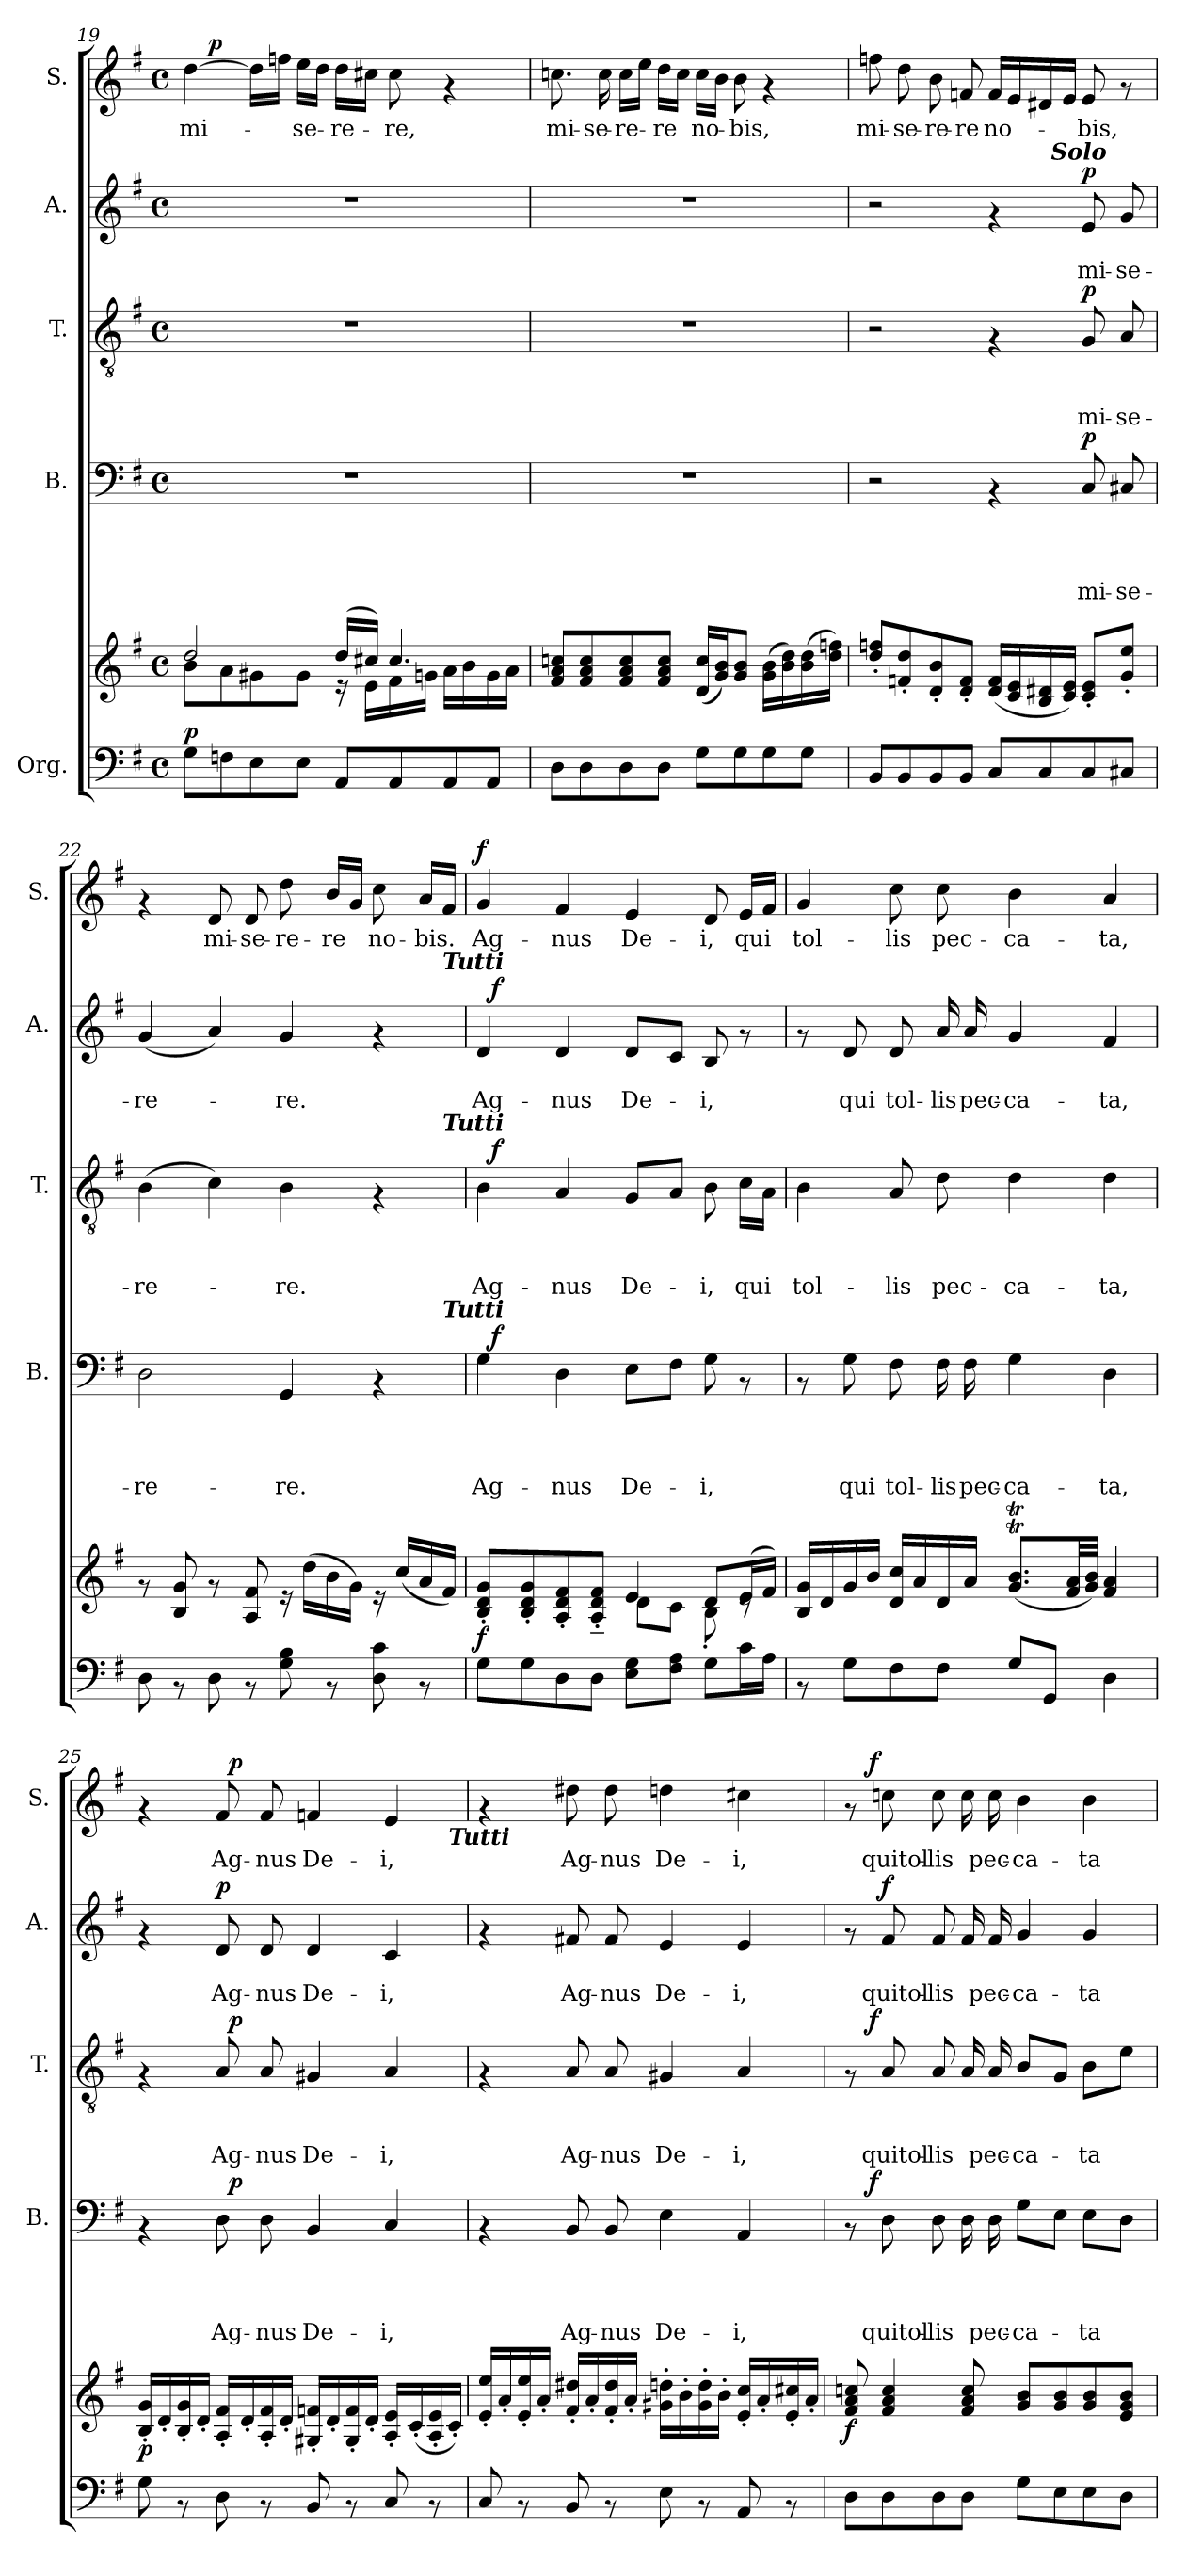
**kern	**kern	**dynam	**kern	**text	**text	**text	**text	**dynam	**kern	**text	**text	**text	**dynam	**kern	**text	**text	**dynam	**kern	**text	**dynam
*part5	*part5	*part5	*part4	*part4	*part4	*part4	*part4	*part4	*part3	*part3	*part3	*part3	*part3	*part2	*part2	*part2	*part2	*part1	*part1	*part1
*staff6	*staff5	*staff5/6	*staff4	*staff4	*staff4	*staff4	*staff4	*staff4	*staff3	*staff3	*staff3	*staff3	*staff3	*staff2	*staff2	*staff2	*staff2	*staff1	*staff1	*staff1
*I"Org.	*	*	*I"B.	*	*	*	*	*	*I"T.	*	*	*	*	*I"A.	*	*	*	*I"S.	*	*
*	*	*	*I'B.	*	*	*	*	*	*I'T.	*	*	*	*	*I'A.	*	*	*	*I'S.	*	*
!!LO:PB:g=z
*clefF4	*clefG2	*	*clefF4	*	*	*	*	*	*clefGv2	*	*	*	*	*clefG2	*	*	*	*clefG2	*	*
*k[f#]	*k[f#]	*	*k[f#]	*	*	*	*	*	*k[f#]	*	*	*	*	*k[f#]	*	*	*	*k[f#]	*	*
*G:	*G:	*	*G:	*	*	*	*	*	*G:	*	*	*	*	*G:	*	*	*	*G:	*	*
*M4/4	*M4/4	*	*M4/4	*	*	*	*	*	*M4/4	*	*	*	*	*M4/4	*	*	*	*M4/4	*	*
*met(c)	*met(c)	*	*met(c)	*	*	*	*	*	*met(c)	*	*	*	*	*met(c)	*	*	*	*met(c)	*	*
=19	=19	=19	=19	=19	=19	=19	=19	=19	=19	=19	=19	=19	=19	=19	=19	=19	=19	=19	=19	=19
*	*^	*	*	*	*	*	*	*	*	*	*	*	*	*	*	*	*	*	*	*
!	!	!	!	!	!	!	!	!	!	!	!	!	!	!	!	!	!	!	!LO:TX:a:Bi:t=Solo	!	!
!	!	!	!LO:DY:a=2	!	!	!	!	!	!	!	!	!	!	!	!	!	!	!	!	!LO:LY:b	!
*	*	*	*	*	*	*	*	*	*	*	*	*	*	*	*	*	*	*	*^	*	*
8G\L	2dd/	8b\L	p	1r	.	.	.	.	.	1r	.	.	.	.	1r	.	.	.	[>4dd\	16.ryy	mi-	.
!	!	!	!	!	!	!	!	!	!	!	!	!	!	!	!	!	!	!	!	!	!	!LO:DY:a
.	.	.	.	.	.	.	.	.	.	.	.	.	.	.	.	.	.	.	.	2ryy	.	p
8Fn\	.	8a\	.	.	.	.	.	.	.	.	.	.	.	.	.	.	.	.	.	.	.	.
8E\	.	8g#X\	.	.	.	.	.	.	.	.	.	.	.	.	.	.	.	.	16dd\LL]	.	.	.
.	.	.	.	.	.	.	.	.	.	.	.	.	.	.	.	.	.	.	16ffn\JJ	.	.	.
!	!	!	!	!	!	!	!	!	!	!	!	!	!	!	!	!	!	!	!	!	!LO:LY:b	!
8E\J	.	8g#\J	.	.	.	.	.	.	.	.	.	.	.	.	.	.	.	.	16ee\LL	.	-se-	.
.	.	.	.	.	.	.	.	.	.	.	.	.	.	.	.	.	.	.	16dd\JJ	.	.	.
!	!	!	!	!	!	!	!	!	!	!	!	!	!	!	!	!	!	!	!	!	!LO:LY:b	!
8AA/L	(<16dd/LL	16rd	.	.	.	.	.	.	.	.	.	.	.	.	.	.	.	.	16dd\LL	.	-re-	.
.	16cc#X/JJ)	16e\LL	.	.	.	.	.	.	.	.	.	.	.	.	.	.	.	.	16cc#X\JJ	.	.	.
.	.	.	.	.	.	.	.	.	.	.	.	.	.	.	.	.	.	.	.	4ryy	.	.
!	!	!	!	!	!	!	!	!	!	!	!	!	!	!	!	!	!	!	!	!	!LO:LY:b	!
8AA/	4.cc#/	16f#\	.	.	.	.	.	.	.	.	.	.	.	.	.	.	.	.	8cc#\	.	-re,	.
.	.	16gn\JJ	.	.	.	.	.	.	.	.	.	.	.	.	.	.	.	.	.	.	.	.
8AA/	.	16a\LL	.	.	.	.	.	.	.	.	.	.	.	.	.	.	.	.	4rf	.	.	.
.	.	16b\	.	.	.	.	.	.	.	.	.	.	.	.	.	.	.	.	.	.	.	.
.	.	.	.	.	.	.	.	.	.	.	.	.	.	.	.	.	.	.	.	8ryy	.	.
8AA/J	.	16g\	.	.	.	.	.	.	.	.	.	.	.	.	.	.	.	.	.	.	.	.
.	.	16a\JJ	.	.	.	.	.	.	.	.	.	.	.	.	.	.	.	.	.	.	.	.
.	.	.	.	.	.	.	.	.	.	.	.	.	.	.	.	.	.	.	.	32ryy	.	.
=20	=20	=20	=20	=20	=20	=20	=20	=20	=20	=20	=20	=20	=20	=20	=20	=20	=20	=20	=20	=20	=20	=20
!	!	!	!	!	!	!	!	!	!	!	!	!	!	!	!	!	!	!	!	!	!LO:LY:b	!
*	*v	*v	*	*	*	*	*	*	*	*	*	*	*	*	*	*	*	*	*v	*v	*	*
8D\L	8f#/ 8a/ 8ccn/L	.	1r	.	.	.	.	.	1r	.	.	.	.	1r	.	.	.	8.ccn\	mi-	.
8D\	8f#/ 8a/ 8cc/	.	.	.	.	.	.	.	.	.	.	.	.	.	.	.	.	.	.	.
!	!	!	!	!	!	!	!	!	!	!	!	!	!	!	!	!	!	!	!LO:LY:b	!
.	.	.	.	.	.	.	.	.	.	.	.	.	.	.	.	.	.	16cc\	-se-	.
!	!	!	!	!	!	!	!	!	!	!	!	!	!	!	!	!	!	!	!LO:LY:b	!
8D\	8f#/ 8a/ 8cc/	.	.	.	.	.	.	.	.	.	.	.	.	.	.	.	.	16cc\LL	-re-	.
.	.	.	.	.	.	.	.	.	.	.	.	.	.	.	.	.	.	16ee\JJ	.	.
!	!	!	!	!	!	!	!	!	!	!	!	!	!	!	!	!	!	!	!LO:LY:b	!
8D\J	8f#/ 8a/ 8cc/J	.	.	.	.	.	.	.	.	.	.	.	.	.	.	.	.	16dd\LL	-re	.
.	.	.	.	.	.	.	.	.	.	.	.	.	.	.	.	.	.	16cc\JJ	.	.
!	!	!	!	!	!	!	!	!	!	!	!	!	!	!	!	!	!	!	!LO:LY:b	!
8G\L	(<16d/ 16cc/LL	.	.	.	.	.	.	.	.	.	.	.	.	.	.	.	.	16cc\LL	no-	.
.	16g/ 16b/J)	.	.	.	.	.	.	.	.	.	.	.	.	.	.	.	.	16b\JJ	.	.
!	!	!	!	!	!	!	!	!	!	!	!	!	!	!	!	!	!	!	!LO:LY:b	!
8G\	8g/ 8b/J	.	.	.	.	.	.	.	.	.	.	.	.	.	.	.	.	8b\	-bis,	.
8G\	(>16g\ 16b\LL	.	.	.	.	.	.	.	.	.	.	.	.	.	.	.	.	4rf	.	.
.	16b\ 16dd\)	.	.	.	.	.	.	.	.	.	.	.	.	.	.	.	.	.	.	.
8G\J	(>16b\ 16dd\	.	.	.	.	.	.	.	.	.	.	.	.	.	.	.	.	.	.	.
.	16dd\ 16ffn\JJ)	.	.	.	.	.	.	.	.	.	.	.	.	.	.	.	.	.	.	.
=21	=21	=21	=21	=21	=21	=21	=21	=21	=21	=21	=21	=21	=21	=21	=21	=21	=21	=21	=21	=21
!	!	!	!	!	!	!	!	!	!	!	!	!	!	!	!	!	!	!	!LO:LY:b	!
*	*	*	*	*	*	*	*	*	*	*	*	*	*	*^	*	*	*	*	*	*
8BB/L	8dd/'< 8ffn/'<L	.	2r	.	.	.	.	.	2r	.	.	.	.	2r	2ryy	.	.	.	8ffn\	mi-	.
!	!	!	!	!	!	!	!	!	!	!	!	!	!	!	!	!	!	!	!	!LO:LY:b	!
8BB/	8fn/'< 8dd/'<	.	.	.	.	.	.	.	.	.	.	.	.	.	.	.	.	.	8dd\	-se-	.
!	!	!	!	!	!	!	!	!	!	!	!	!	!	!	!	!	!	!	!	!LO:LY:b	!
8BB/	8d/'< 8b/'<	.	.	.	.	.	.	.	.	.	.	.	.	.	.	.	.	.	8b\	-re-	.
!	!	!	!	!	!	!	!	!	!	!	!	!	!	!	!	!	!	!	!	!LO:LY:b	!
8BB/J	8d/'< 8f/'<J	.	.	.	.	.	.	.	.	.	.	.	.	.	.	.	.	.	8fn/	-re	.
!	!	!	!	!	!	!	!	!	!	!	!	!	!	!	!	!	!	!	!	!LO:LY:b	!
8C/L	(<16d/ 16f/LL	.	4rAA	.	.	.	.	.	4rF	.	.	.	.	4rf	8ryy	.	.	.	16f/LL	no-	.
.	16c/ 16e/	.	.	.	.	.	.	.	.	.	.	.	.	.	.	.	.	.	16e/	.	.
8C/	16B/ 16d#X/	.	.	.	.	.	.	.	.	.	.	.	.	.	32ryy	.	.	.	16d#X/	.	.
!	!	!	!	!	!	!	!	!	!	!	!	!	!	!	!LO:TX:a:Bi:t=Solo	!	!	!	!	!	!
.	.	.	.	.	.	.	.	.	.	.	.	.	.	.	4ryy	.	.	.	.	.	.
.	16c/ 16e/JJ)	.	.	.	.	.	.	.	.	.	.	.	.	.	.	.	.	.	16e/JJ	.	.
!	!	!	!	!	!	!	!LO:LY:b	!LO:DY:a	!	!	!	!LO:LY:b	!LO:DY:a	!	!	!	!LO:LY:b	!LO:DY:a	!	!LO:LY:b	!
8C/	8c/'< 8e/'<L	.	8C/	.	.	.	mi-	p	8G/	.	.	mi-	p	8e/	.	.	mi-	p	8e/	-bis,	.
!	!	!	!	!	!	!	!LO:LY:b	!	!	!	!	!LO:LY:b	!	!	!	!	!LO:LY:b	!	!	!	!
8C#X/J	8g/'< 8ee/'<J	.	8C#X/	.	.	.	-se-	.	8A/	.	.	-se-	.	8g/	.	.	-se-	.	8rf	.	.
.	.	.	.	.	.	.	.	.	.	.	.	.	.	.	16.ryy	.	.	.	.	.	.
!!LO:PB:g=z
=22	=22	=22	=22	=22	=22	=22	=22	=22	=22	=22	=22	=22	=22	=22	=22	=22	=22	=22	=22	=22	=22
!	!	!	!	!	!	!	!LO:LY:b	!	!	!	!	!LO:LY:b	!	!	!	!	!LO:LY:b	!	!	!	!
*	*	*	*^	*	*	*	*	*	*^	*	*	*	*	*	*	*	*	*	*	*	*
8D\	8rf	.	2D\	2...ryy	.	.	.	-re-	.	(>4B\	2...ryy	.	.	-re-	.	(<4g/	2...ryy	.	-re-	.	4rf	.	.
8rAA	8B/ 8g/	.	.	.	.	.	.	.	.	.	.	.	.	.	.	.	.	.	.	.	.	.	.
!	!	!	!	!	!	!	!	!	!	!	!	!	!	!	!	!	!	!	!	!	!	!LO:LY:b	!
8D\	8rf	.	.	.	.	.	.	.	.	4c\)	.	.	.	.	.	4a/)	.	.	.	.	8d/	mi-	.
!	!	!	!	!	!	!	!	!	!	!	!	!	!	!	!	!	!	!	!	!	!	!LO:LY:b	!
8rAA	8A/ 8f#/	.	.	.	.	.	.	.	.	.	.	.	.	.	.	.	.	.	.	.	8d/	-se-	.
!	!	!	!	!	!	!	!	!LO:LY:b	!	!	!	!	!	!LO:LY:b	!	!	!	!	!LO:LY:b	!	!	!LO:LY:b	!
8G\ 8B\	16re	.	4GG/	.	.	.	.	-re.	.	4B\	.	.	.	-re.	.	4g/	.	.	-re.	.	8dd\	-re-	.
.	(>16dd\LL	.	.	.	.	.	.	.	.	.	.	.	.	.	.	.	.	.	.	.	.	.	.
!	!	!	!	!	!	!	!	!	!	!	!	!	!	!	!	!	!	!	!	!	!	!LO:LY:b	!
8rAA	16b\	.	.	.	.	.	.	.	.	.	.	.	.	.	.	.	.	.	.	.	16b/LL	-re	.
.	16g\JJ)	.	.	.	.	.	.	.	.	.	.	.	.	.	.	.	.	.	.	.	16g/JJ	.	.
!	!	!	!	!	!	!	!	!	!	!	!	!	!	!	!	!	!	!	!	!	!	!LO:LY:b	!
8D\ 8c\	16re	.	4rAA	.	.	.	.	.	.	4rF	.	.	.	.	.	4rf	.	.	.	.	8cc\	no-	.
.	(<16cc/LL	.	.	.	.	.	.	.	.	.	.	.	.	.	.	.	.	.	.	.	.	.	.
!	!	!	!	!	!	!	!	!	!	!	!	!	!	!	!	!	!	!	!	!	!	!LO:LY:b	!
8rAA	16a/	.	.	.	.	.	.	.	.	.	.	.	.	.	.	.	.	.	.	.	16a/LL	-bis.	.
!	!	!	!	!	!	!	!	!	!	!	!	!	!	!	!	!	!LO:TX:a:Bi:t=Tutti	!	!	!	!	!	!
!	!	!	!	!	!	!	!	!	!	!	!LO:TX:a:Bi:t=Tutti	!	!	!	!	!	!	!	!	!	!	!	!
!	!	!	!	!LO:TX:a:Bi:t=Tutti	!	!	!	!	!	!	!	!	!	!	!	!	!	!	!	!	!	!	!
.	16f#/JJ)	.	.	16ryy	.	.	.	.	.	.	16ryy	.	.	.	.	.	16ryy	.	.	.	16f#/JJ	.	.
=23	=23	=23	=23	=23	=23	=23	=23	=23	=23	=23	=23	=23	=23	=23	=23	=23	=23	=23	=23	=23	=23	=23	=23
*	*^	*	*	*	*	*	*	*	*	*	*	*	*	*	*	*	*	*	*	*	*	*	*
!	!	!	!LO:DY:b	!	!	!	!	!	!LO:LY:b	!	!	!	!	!	!LO:LY:b	!	!	!	!	!LO:LY:b	!	!	!LO:LY:b	!LO:DY:a
8G\L	8B/'> 8d/'> 8g/'>L	2ryy	f	4G\	32ryy	.	.	.	Ag-	.	4B\	32ryy	.	.	Ag-	.	4d/	32ryy	.	Ag-	.	4g/	Ag-	f
!	!	!	!	!	!	!	!	!	!	!LO:DY:a	!	!	!	!	!	!LO:DY:a	!	!	!	!	!LO:DY:a	!	!	!
.	.	.	.	.	2ryy	.	.	.	.	f	.	2ryy	.	.	.	f	.	2ryy	.	.	f	.	.	.
8G\	8B/'> 8d/'> 8g/'>	.	.	.	.	.	.	.	.	.	.	.	.	.	.	.	.	.	.	.	.	.	.	.
!	!	!	!	!	!	!	!	!	!LO:LY:b	!	!	!	!	!	!LO:LY:b	!	!	!	!	!LO:LY:b	!	!	!LO:LY:b	!
8D\	8A/'> 8d/'> 8f#/'>	.	.	4D\	.	.	.	.	-nus	.	4A/	.	.	.	-nus	.	4d/	.	.	-nus	.	4f#/	-nus	.
8D\J	8A/~>'> 8d/~>'> 8f#/~>'>J	.	.	.	.	.	.	.	.	.	.	.	.	.	.	.	.	.	.	.	.	.	.	.
!	!	!	!	!	!	!	!	!	!LO:LY:b	!	!	!	!	!	!LO:LY:b	!	!	!	!	!LO:LY:b	!	!	!LO:LY:b	!
8E\ 8G\L	4e/	8d\L	.	8E\L	.	.	.	.	De-	.	8G/L	.	.	.	De-	.	8d/L	.	.	De-	.	4e/	De-	.
.	.	.	.	.	4...ryy	.	.	.	.	.	.	4...ryy	.	.	.	.	.	4...ryy	.	.	.	.	.	.
8F#\ 8A\J	.	8c\J	.	8F#\J	.	.	.	.	.	.	8A/J	.	.	.	.	.	8c/J	.	.	.	.	.	.	.
!	!	!	!	!	!	!	!	!	!LO:LY:b	!	!	!	!	!	!LO:LY:b	!	!	!	!	!LO:LY:b	!	!	!LO:LY:b	!
8G\L	8d/L	8B'<\	.	8G\	.	.	.	.	-i,	.	8B\	.	.	.	-i,	.	8B/	.	.	-i,	.	8d/	-i,	.
!	!	!	!	!	!	!	!	!	!	!	!	!	!	!	!LO:LY:b	!	!	!	!	!	!	!	!LO:LY:b	!
16c\L	(>16e/L	8rB	.	8rAA	.	.	.	.	.	.	16c\LL	.	.	.	qui	.	8rf	.	.	.	.	16e/LL	qui	.
16A\JJ	16f#/JJ)	.	.	.	.	.	.	.	.	.	16A\JJ	.	.	.	.	.	.	.	.	.	.	16f#/JJ	.	.
*	*v	*v	*	*	*	*	*	*	*	*	*	*	*	*	*	*	*	*	*	*	*	*	*	*
=24	=24	=24	=24	=24	=24	=24	=24	=24	=24	=24	=24	=24	=24	=24	=24	=24	=24	=24	=24	=24	=24	=24	=24
!	!	!	!	!	!	!	!	!	!	!	!	!	!	!LO:LY:b	!	!	!	!	!	!	!	!LO:LY:b	!
*	*	*	*v	*v	*	*	*	*	*	*	*	*	*	*	*	*v	*v	*	*	*	*	*	*
*	*	*	*	*	*	*	*	*	*v	*v	*	*	*	*	*	*	*	*	*	*	*
8rAA	16B/ 16g/LL	.	8rAA	.	.	.	.	.	4B\	.	.	tol-	.	8rf	.	.	.	4g/	tol-	.
.	16d/	.	.	.	.	.	.	.	.	.	.	.	.	.	.	.	.	.	.	.
!	!	!	!	!	!	!	!LO:LY:b	!	!	!	!	!	!	!	!	!LO:LY:b	!	!	!	!
8G\L	16g/	.	8G\	.	.	.	qui	.	.	.	.	.	.	8d/	.	qui	.	.	.	.
.	16b/JJ	.	.	.	.	.	.	.	.	.	.	.	.	.	.	.	.	.	.	.
!	!	!	!	!	!	!	!LO:LY:b	!	!	!	!	!LO:LY:b	!	!	!	!LO:LY:b	!	!	!LO:LY:b	!
8F#\	16d/ 16cc/LL	.	8F#\	.	.	.	tol-	.	8A/	.	.	-lis	.	8d/	.	tol-	.	8cc\	-lis	.
.	16a/	.	.	.	.	.	.	.	.	.	.	.	.	.	.	.	.	.	.	.
!	!	!	!	!	!	!	!LO:LY:b	!	!	!	!	!LO:LY:b	!	!	!	!LO:LY:b	!	!	!LO:LY:b	!
8F#\J	16d/	.	16F#\	.	.	.	-lis	.	8d\	.	.	pec-	.	16a/	.	-lis	.	8cc\	pec-	.
!	!	!	!	!	!	!	!LO:LY:b	!	!	!	!	!	!	!	!	!LO:LY:b	!	!	!	!
.	16a/JJ	.	16F#\	.	.	.	pec-	.	.	.	.	.	.	16a/	.	pec-	.	.	.	.
!	!	!	!	!	!	!	!LO:LY:b	!	!	!	!	!LO:LY:b	!	!	!	!LO:LY:b	!	!	!LO:LY:b	!
8G/L	(<8.g/T 8.b/TL	.	4G\	.	.	.	-ca-	.	4d\	.	.	-ca-	.	4g/	.	-ca-	.	4b\	-ca-	.
8GG/J	.	.	.	.	.	.	.	.	.	.	.	.	.	.	.	.	.	.	.	.
.	32f#/ 32a/LL	.	.	.	.	.	.	.	.	.	.	.	.	.	.	.	.	.	.	.
.	32g/ 32b/JJJ)	.	.	.	.	.	.	.	.	.	.	.	.	.	.	.	.	.	.	.
!	!	!	!	!	!	!	!LO:LY:b	!	!	!	!	!LO:LY:b	!	!	!	!LO:LY:b	!	!	!LO:LY:b	!
4D\	4f#/ 4a/	.	4D\	.	.	.	-ta,	.	4d\	.	.	-ta,	.	4f#/	.	-ta,	.	4a/	-ta,	.
!!LO:PB:g=z
=25	=25	=25	=25	=25	=25	=25	=25	=25	=25	=25	=25	=25	=25	=25	=25	=25	=25	=25	=25	=25
!	!	!LO:DY:b	!	!	!	!	!	!	!	!	!	!	!	!	!	!	!	!	!	!
*	*	*	*^	*	*	*	*	*	*^	*	*	*	*	*	*	*	*	*^	*	*
*	*	*	*	*	*	*	*	*	*	*	*	*	*	*	*	*	*	*	*	*	*^	*	*
8G\	16B/'< 16g/'<LL	p	4rAA	4ryy	.	.	.	.	.	4rF	4ryy	.	.	.	.	4rf	.	.	.	4rf	4ryy	2...ryy	.	.
.	16d'</	.	.	.	.	.	.	.	.	.	.	.	.	.	.	.	.	.	.	.	.	.	.	.
8rAA	16B/'< 16g/'<	.	.	.	.	.	.	.	.	.	.	.	.	.	.	.	.	.	.	.	.	.	.	.
.	16d'</JJ	.	.	.	.	.	.	.	.	.	.	.	.	.	.	.	.	.	.	.	.	.	.	.
!	!	!	!	!	!	!	!	!LO:LY:b	!	!	!	!	!	!LO:LY:b	!	!	!	!LO:LY:b	!LO:DY:a	!	!	!	!LO:LY:b	!
8D\	16A/'< 16f#/'<LL	.	8D\	32ryy	.	.	.	Ag-	.	8A/	32ryy	.	.	Ag-	.	8d/	.	Ag-	p	8f#/	32ryy	.	Ag-	.
!	!	!	!	!	!	!	!	!	!LO:DY:a	!	!	!	!	!	!LO:DY:a	!	!	!	!	!	!	!	!	!LO:DY:a
.	.	.	.	2ryy	.	.	.	.	p	.	2ryy	.	.	.	p	.	.	.	.	.	2ryy	.	.	p
.	16d'</	.	.	.	.	.	.	.	.	.	.	.	.	.	.	.	.	.	.	.	.	.	.	.
!	!	!	!	!	!	!	!	!LO:LY:b	!	!	!	!	!	!LO:LY:b	!	!	!	!LO:LY:b	!	!	!	!	!LO:LY:b	!
8rAA	16A/'< 16f#/'<	.	8D\	.	.	.	.	-nus	.	8A/	.	.	.	-nus	.	8d/	.	-nus	.	8f#/	.	.	-nus	.
.	16d'</JJ	.	.	.	.	.	.	.	.	.	.	.	.	.	.	.	.	.	.	.	.	.	.	.
!	!	!	!	!	!	!	!	!LO:LY:b	!	!	!	!	!	!LO:LY:b	!	!	!	!LO:LY:b	!	!	!	!	!LO:LY:b	!
8BB/	16G#X/'< 16fn/'<LL	.	4BB/	.	.	.	.	De-	.	4G#X/	.	.	.	De-	.	4d/	.	De-	.	4fn/	.	.	De-	.
.	16d'</	.	.	.	.	.	.	.	.	.	.	.	.	.	.	.	.	.	.	.	.	.	.	.
8rAA	16G#/'< 16f/'<	.	.	.	.	.	.	.	.	.	.	.	.	.	.	.	.	.	.	.	.	.	.	.
.	16d'</JJ	.	.	.	.	.	.	.	.	.	.	.	.	.	.	.	.	.	.	.	.	.	.	.
!	!	!	!	!	!	!	!	!LO:LY:b	!	!	!	!	!	!LO:LY:b	!	!	!	!LO:LY:b	!	!	!	!	!LO:LY:b	!
8C/	16A/'< 16e/'<LL	.	4C/	.	.	.	.	-i,	.	4A/	.	.	.	-i,	.	4c/	.	-i,	.	4e/	.	.	-i,	.
.	.	.	.	8..ryy	.	.	.	.	.	.	8..ryy	.	.	.	.	.	.	.	.	.	8..ryy	.	.	.
.	(>16c'</	.	.	.	.	.	.	.	.	.	.	.	.	.	.	.	.	.	.	.	.	.	.	.
8rAA	16A/'< 16e/'<	.	.	.	.	.	.	.	.	.	.	.	.	.	.	.	.	.	.	.	.	.	.	.
!	!	!	!	!	!	!	!	!	!	!	!	!	!	!	!	!	!	!	!	!	!	!LO:TX:b:Bi:t=Tutti	!	!
.	16c'</JJ)	.	.	.	.	.	.	.	.	.	.	.	.	.	.	.	.	.	.	.	.	16ryy	.	.
*	*	*	*v	*v	*	*	*	*	*	*	*	*	*	*	*	*	*	*	*	*v	*v	*v	*	*
*	*	*	*	*	*	*	*	*	*v	*v	*	*	*	*	*	*	*	*	*	*	*
=26	=26	=26	=26	=26	=26	=26	=26	=26	=26	=26	=26	=26	=26	=26	=26	=26	=26	=26	=26	=26
8C/	16e/'< 16ee/'<LL	.	4rAA	.	.	.	.	.	4rF	.	.	.	.	4rf	.	.	.	4rf	.	.
.	16a'</	.	.	.	.	.	.	.	.	.	.	.	.	.	.	.	.	.	.	.
8rAA	16e/'< 16ee/'<	.	.	.	.	.	.	.	.	.	.	.	.	.	.	.	.	.	.	.
.	16a'</JJ	.	.	.	.	.	.	.	.	.	.	.	.	.	.	.	.	.	.	.
!	!	!	!	!	!	!	!LO:LY:b	!	!	!	!	!LO:LY:b	!	!	!	!LO:LY:b	!	!	!LO:LY:b	!
8BB/	16f#/'< 16dd#X/'<LL	.	8BB/	.	.	.	Ag-	.	8A/	.	.	Ag-	.	8f#X/	.	Ag-	.	8dd#X\	Ag-	.
.	16a'</	.	.	.	.	.	.	.	.	.	.	.	.	.	.	.	.	.	.	.
!	!	!	!	!	!	!	!LO:LY:b	!	!	!	!	!LO:LY:b	!	!	!	!LO:LY:b	!	!	!LO:LY:b	!
8rAA	16f#/'< 16dd#/'<	.	8BB/	.	.	.	-nus	.	8A/	.	.	-nus	.	8f#/	.	-nus	.	8dd#\	-nus	.
.	16a'</JJ	.	.	.	.	.	.	.	.	.	.	.	.	.	.	.	.	.	.	.
!	!	!	!	!	!	!	!LO:LY:b	!	!	!	!	!LO:LY:b	!	!	!	!LO:LY:b	!	!	!LO:LY:b	!
8E\	16g#X\'> 16ddn\'>LL	.	4E\	.	.	.	De-	.	4G#X/	.	.	De-	.	4e/	.	De-	.	4ddn\	De-	.
.	16b'>\	.	.	.	.	.	.	.	.	.	.	.	.	.	.	.	.	.	.	.
8rAA	16g#\'> 16dd\'>	.	.	.	.	.	.	.	.	.	.	.	.	.	.	.	.	.	.	.
.	16b'>\JJ	.	.	.	.	.	.	.	.	.	.	.	.	.	.	.	.	.	.	.
!	!	!	!	!	!	!	!LO:LY:b	!	!	!	!	!LO:LY:b	!	!	!	!LO:LY:b	!	!	!LO:LY:b	!
8AA/	16e/'< 16cc/'<LL	.	4AA/	.	.	.	-i,	.	4A/	.	.	-i,	.	4e/	.	-i,	.	4cc#X\	-i,	.
.	16a'</	.	.	.	.	.	.	.	.	.	.	.	.	.	.	.	.	.	.	.
8rAA	16e/'< 16cc#X/'<	.	.	.	.	.	.	.	.	.	.	.	.	.	.	.	.	.	.	.
.	16a'</JJ	.	.	.	.	.	.	.	.	.	.	.	.	.	.	.	.	.	.	.
=27	=27	=27	=27	=27	=27	=27	=27	=27	=27	=27	=27	=27	=27	=27	=27	=27	=27	=27	=27	=27
!	!	!LO:DY:b	!	!	!	!	!	!	!	!	!	!	!	!	!	!	!	!	!	!
*	*	*	*^	*	*	*	*	*	*^	*	*	*	*	*	*	*	*	*^	*	*
8D\L	8f#/ 8a/ 8ccn/	f	8rAA	16.ryy	.	.	.	.	.	8rF	16.ryy	.	.	.	.	8rf	.	.	.	8rf	16.ryy	.	.
!	!	!	!	!	!	!	!	!	!LO:DY:a	!	!	!	!	!	!LO:DY:a	!	!	!	!	!	!	!	!LO:DY:a
.	.	.	.	2ryy	.	.	.	.	f	.	2ryy	.	.	.	f	.	.	.	.	.	2ryy	.	f
!	!	!	!	!	!	!	!	!LO:LY:b	!	!	!	!	!	!LO:LY:b	!	!	!	!LO:LY:b	!LO:DY:a	!	!	!LO:LY:b	!
8D\	4f#/ 4a/ 4cc/	.	8D\	.	.	.	.	quitol-	.	8A/	.	.	.	quitol-	.	8f#/	.	quitol-	f	8ccn\	.	quitol-	.
!	!	!	!	!	!	!	!	!LO:LY:b	!	!	!	!	!	!LO:LY:b	!	!	!	!LO:LY:b	!	!	!	!LO:LY:b	!
8D\	.	.	8D\	.	.	.	.	-lis	.	8A/	.	.	.	-lis	.	8f#/	.	-lis	.	8cc\	.	-lis	.
8D\J	8f#/ 8a/ 8cc/	.	16D\	.	.	.	.	.	.	16A/	.	.	.	.	.	16f#/	.	.	.	16cc\	.	.	.
!	!	!	!	!	!	!	!	!LO:LY:b	!	!	!	!	!	!LO:LY:b	!	!	!	!LO:LY:b	!	!	!	!LO:LY:b	!
.	.	.	16D\	.	.	.	.	pec-	.	16A/	.	.	.	pec-	.	16f#/	.	pec-	.	16cc\	.	pec-	.
!	!	!	!	!	!	!	!	!LO:LY:b	!	!	!	!	!	!LO:LY:b	!	!	!	!LO:LY:b	!	!	!	!LO:LY:b	!
8G\L	8g/ 8b/L	.	8G\L	.	.	.	.	-ca-	.	8B/L	.	.	.	-ca-	.	4g/	.	-ca-	.	4b\	.	-ca-	.
.	.	.	.	4ryy	.	.	.	.	.	.	4ryy	.	.	.	.	.	.	.	.	.	4ryy	.	.
8E\	8g/ 8b/	.	8E\J	.	.	.	.	.	.	8G/J	.	.	.	.	.	.	.	.	.	.	.	.	.
!	!	!	!	!	!	!	!	!LO:LY:b	!	!	!	!	!	!LO:LY:b	!	!	!	!LO:LY:b	!	!	!	!LO:LY:b	!
8E\	8g/ 8b/	.	8E\L	.	.	.	.	-ta	.	8B\L	.	.	.	-ta	.	4g/	.	-ta	.	4b\	.	-ta	.
.	.	.	.	8ryy	.	.	.	.	.	.	8ryy	.	.	.	.	.	.	.	.	.	8ryy	.	.
8D\J	8e/ 8g/ 8b/J	.	8D\J	.	.	.	.	.	.	8e\J	.	.	.	.	.	.	.	.	.	.	.	.	.
.	.	.	.	32ryy	.	.	.	.	.	.	32ryy	.	.	.	.	.	.	.	.	.	32ryy	.	.
*	*	*	*v	*v	*	*	*	*	*	*	*	*	*	*	*	*	*	*	*	*v	*v	*	*
*	*	*	*	*	*	*	*	*	*v	*v	*	*	*	*	*	*	*	*	*	*	*
=	=	=	=	=	=	=	=	=	=	=	=	=	=	=	=	=	=	=	=	=
*-	*-	*-	*-	*-	*-	*-	*-	*-	*-	*-	*-	*-	*-	*-	*-	*-	*-	*-	*-	*-
